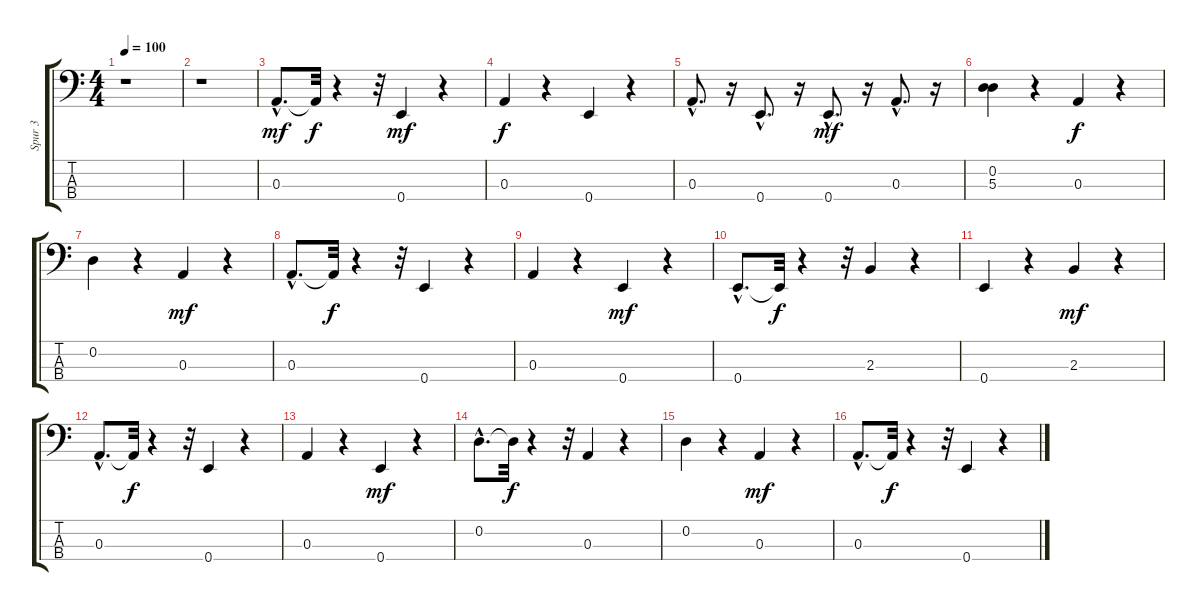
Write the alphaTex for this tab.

\track ("Spur 3" "Spur 3") {instrument electricbassfinger}
\staff {score tabs}
\tuning (G2 D2 A1 E1) {hide}
\ts (4 4)
\tempo 100
\clef f4
\ks c
r.1{dy mf instrument electricbassfinger} |
r.1 |
0.3{hac}.8{d} 0.3{t}.32{dy f} r.4 r.32 0.4.4{dy mf} r.4 |
0.3.4{dy f} r.4 0.4.4 r.4 |
0.3{hac}.8{d} r.16 0.4{hac}.8{d} r.16 0.4{hac}.8{d dy mf} r.16 0.3{hac}.8{d} r.16 |
(0.2 5.3).4 r.4 0.3.4{dy f} r.4 |
0.2.4 r.4 0.3.4{dy mf} r.4 |
0.3{hac}.8{d} 0.3{t}.32{dy f} r.4 r.32 0.4.4 r.4 |
0.3.4 r.4 0.4.4{dy mf} r.4 |
0.4{hac}.8{d} 0.4{t}.32{dy f} r.4 r.32 2.3.4 r.4 |
0.4.4 r.4 2.3.4{dy mf} r.4 |
0.3{hac}.8{d} 0.3{t}.32{dy f} r.4 r.32 0.4.4 r.4 |
0.3.4 r.4 0.4.4{dy mf} r.4 |
0.2{hac}.8{d} 0.2{t}.32{dy f} r.4 r.32 0.3.4 r.4 |
0.2.4 r.4 0.3.4{dy mf} r.4 |
0.3{hac}.8{d} 0.3{t}.32{dy f} r.4 r.32 0.4.4 r.4
